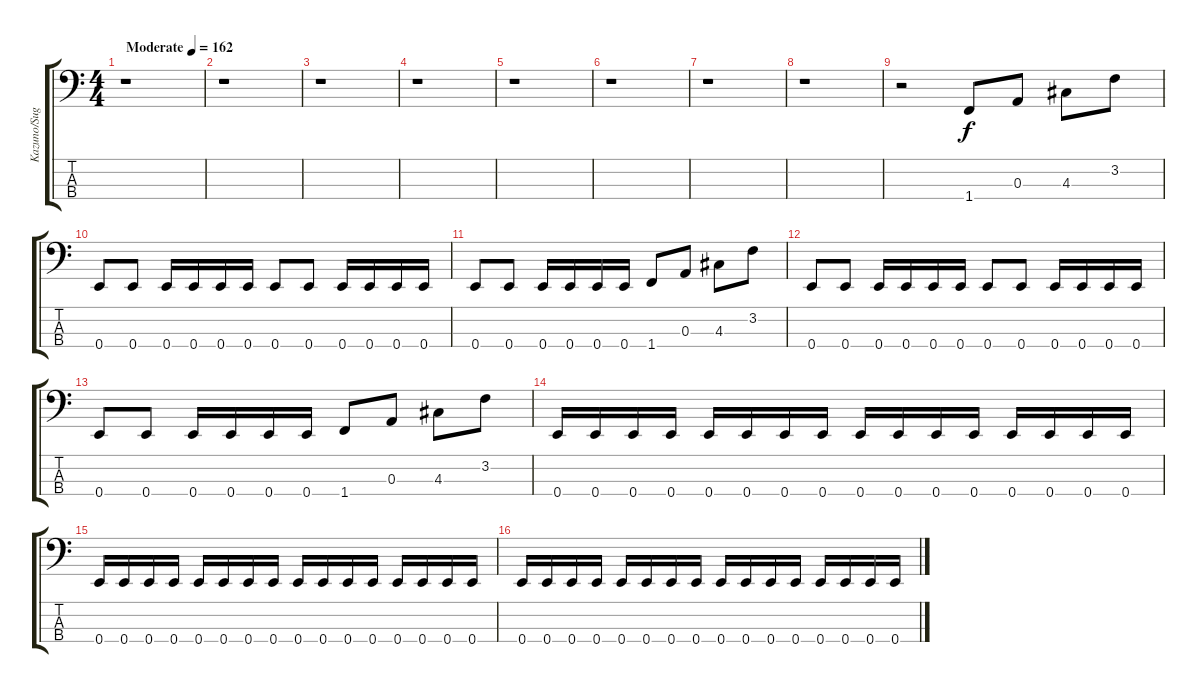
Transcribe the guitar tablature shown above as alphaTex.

\track ("Kazuno/Sugiya" "Kazuno/Sug") {instrument electricbassfinger}
\staff {score tabs}
\tuning (G2 D2 A1 E1) {hide}
\ts (4 4)
\tempo (162 "Moderate")
\clef f4
\ks c
r.1{dy f instrument electricbassfinger} |
r.1 |
r.1 |
r.1 |
r.1 |
r.1 |
r.1 |
r.1 |
r.2 1.4.8 0.3.8 4.3.8 3.2.8 |
0.4.8 0.4.8 0.4.16 0.4.16 0.4.16 0.4.16 0.4.8 0.4.8 0.4.16 0.4.16 0.4.16 0.4.16 |
0.4.8 0.4.8 0.4.16 0.4.16 0.4.16 0.4.16 1.4.8 0.3.8 4.3.8 3.2.8 |
0.4.8 0.4.8 0.4.16 0.4.16 0.4.16 0.4.16 0.4.8 0.4.8 0.4.16 0.4.16 0.4.16 0.4.16 |
0.4.8 0.4.8 0.4.16 0.4.16 0.4.16 0.4.16 1.4.8 0.3.8 4.3.8 3.2.8 |
0.4.16 0.4.16 0.4.16 0.4.16 0.4.16 0.4.16 0.4.16 0.4.16 0.4.16 0.4.16 0.4.16 0.4.16 0.4.16 0.4.16 0.4.16 0.4.16 |
0.4.16 0.4.16 0.4.16 0.4.16 0.4.16 0.4.16 0.4.16 0.4.16 0.4.16 0.4.16 0.4.16 0.4.16 0.4.16 0.4.16 0.4.16 0.4.16 |
0.4.16 0.4.16 0.4.16 0.4.16 0.4.16 0.4.16 0.4.16 0.4.16 0.4.16 0.4.16 0.4.16 0.4.16 0.4.16 0.4.16 0.4.16 0.4.16
